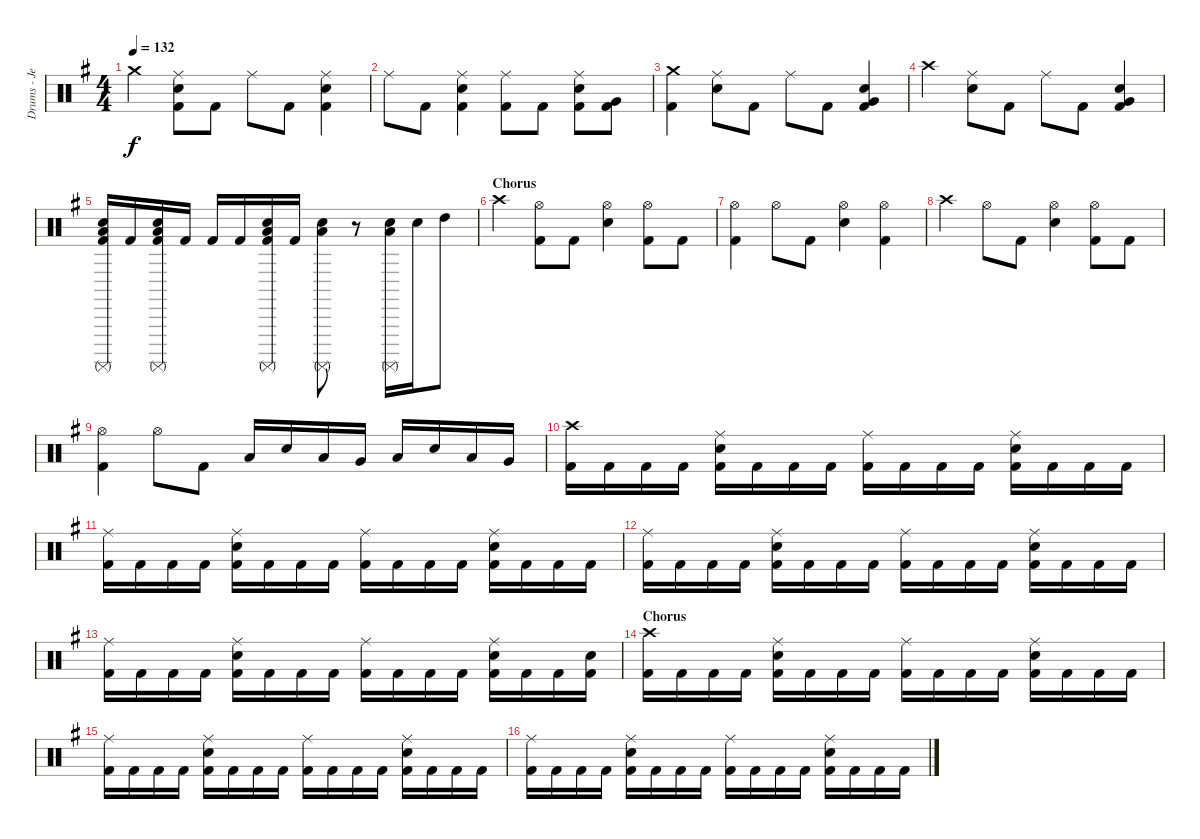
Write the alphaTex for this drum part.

\track ("Drums - Jeroen Simons " "Drums - Je") {instrument percussion}
\staff {score}
\articulation defaults
\ts (4 4)
\tempo 132
\clef neutral
\ks g "Crash medium (hit)".4{dy f}
("Ride (middle)" "Electric Snare (hit)" "Kick (hit) 2").8 "Kick (hit) 2".8 "Ride (middle)".8 "Kick (hit) 2".8 ("Ride (middle)" "Electric Snare (hit)" "Kick (hit) 2").4 |
"Ride (middle)".8 "Kick (hit) 2".8 ("Ride (middle)" "Electric Snare (hit)" "Kick (hit) 2").4 ("Ride (middle)" "Kick (hit) 2").8 "Kick (hit) 2".8 ("Ride (middle)" "Electric Snare (hit)" "Kick (hit) 2").8 ("Very Low Tom (hit)" "Kick (hit) 2").8 |
("Crash medium (hit)" "Kick (hit) 2").4 ("Ride (middle)" "Electric Snare (hit)").8 "Kick (hit) 2".8 "Ride (middle)".8 "Kick (hit) 2".8 ("Very Low Tom (hit)" "Electric Snare (hit)" "Kick (hit) 2").4 |
"Crash high (hit)".4 ("Ride (middle)" "Electric Snare (hit)").8 "Kick (hit) 2".8 "Ride (middle)".8 "Kick (hit) 2".8 ("Very Low Tom (hit)" "Electric Snare (hit)" "Kick (hit) 2").4 |
("Surdo (mute)" "Low Tom (hit)" "Electric Snare (hit)" "Kick (hit) 2").16 "Kick (hit) 2".16 ("Surdo (mute)" "Low Tom (hit)" "Electric Snare (hit)" "Kick (hit) 2").16 "Kick (hit) 2".16 "Kick (hit) 2".16 "Kick (hit) 2".16 ("Surdo (mute)" "Low Tom (hit)" "Electric Snare (hit)" "Kick (hit) 2").16 "Kick (hit) 2".16 ("Surdo (mute)" "Low Tom (hit)" "Electric Snare (hit)").8 r.8 ("Surdo (mute)" "Low Tom (hit)" "Electric Snare (hit)").16 "Electric Snare (hit)".16 "High Tom (hit)".8 |
\section ("" "Chorus")
"Crash high (hit)".4 ("Hi-Hat (open)" "Kick (hit) 2").8 "Kick (hit) 2".8 ("Hi-Hat (open)" "Electric Snare (hit)").4 ("Hi-Hat (open)" "Kick (hit) 2").8 "Kick (hit) 2".8 |
("Hi-Hat (open)" "Kick (hit) 2").4 "Hi-Hat (open)".8 "Kick (hit) 2".8 ("Hi-Hat (open)" "Electric Snare (hit)").4 ("Hi-Hat (open)" "Kick (hit) 2").4 |
"Crash high (hit)".4 "Hi-Hat (open)".8 "Kick (hit) 2".8 ("Hi-Hat (open)" "Electric Snare (hit)").4 ("Hi-Hat (open)" "Kick (hit) 2").8 "Kick (hit) 2".8 |
("Hi-Hat (open)" "Kick (hit) 2").4 "Hi-Hat (open)".8 "Kick (hit) 2".8 "Low Tom (hit)".16 "Electric Snare (hit)".16 "Low Tom (hit)".16 "Very Low Tom (hit)".16 "Low Tom (hit)".16 "Electric Snare (hit)".16 "Low Tom (hit)".16 "Very Low Tom (hit)".16 |
("Crash high (hit)" "Kick (hit) 2").16 "Kick (hit) 2".16 "Kick (hit) 2".16 "Kick (hit) 2".16 ("Ride (middle)" "Electric Snare (hit)" "Kick (hit) 2").16 "Kick (hit) 2".16 "Kick (hit) 2".16 "Kick (hit) 2".16 ("Ride (middle)" "Kick (hit) 2").16 "Kick (hit) 2".16 "Kick (hit) 2".16 "Kick (hit) 2".16 ("Ride (middle)" "Electric Snare (hit)" "Kick (hit) 2").16 "Kick (hit) 2".16 "Kick (hit) 2".16 "Kick (hit) 2".16 |
("Ride (middle)" "Kick (hit) 2").16 "Kick (hit) 2".16 "Kick (hit) 2".16 "Kick (hit) 2".16 ("Ride (middle)" "Electric Snare (hit)" "Kick (hit) 2").16 "Kick (hit) 2".16 "Kick (hit) 2".16 "Kick (hit) 2".16 ("Ride (middle)" "Kick (hit) 2").16 "Kick (hit) 2".16 "Kick (hit) 2".16 "Kick (hit) 2".16 ("Ride (middle)" "Electric Snare (hit)" "Kick (hit) 2").16 "Kick (hit) 2".16 "Kick (hit) 2".16 "Kick (hit) 2".16 |
("Ride (middle)" "Kick (hit) 2").16 "Kick (hit) 2".16 "Kick (hit) 2".16 "Kick (hit) 2".16 ("Ride (middle)" "Electric Snare (hit)" "Kick (hit) 2").16 "Kick (hit) 2".16 "Kick (hit) 2".16 "Kick (hit) 2".16 ("Ride (middle)" "Kick (hit) 2").16 "Kick (hit) 2".16 "Kick (hit) 2".16 "Kick (hit) 2".16 ("Ride (middle)" "Electric Snare (hit)" "Kick (hit) 2").16 "Kick (hit) 2".16 "Kick (hit) 2".16 "Kick (hit) 2".16 |
("Ride (middle)" "Kick (hit) 2").16 "Kick (hit) 2".16 "Kick (hit) 2".16 "Kick (hit) 2".16 ("Ride (middle)" "Electric Snare (hit)" "Kick (hit) 2").16 "Kick (hit) 2".16 "Kick (hit) 2".16 "Kick (hit) 2".16 ("Ride (middle)" "Kick (hit) 2").16 "Kick (hit) 2".16 "Kick (hit) 2".16 "Kick (hit) 2".16 ("Ride (middle)" "Electric Snare (hit)" "Kick (hit) 2").16 "Kick (hit) 2".16 "Kick (hit) 2".16 ("Electric Snare (hit)" "Kick (hit) 2").16 |
\section ("" "Chorus")
("Crash high (hit)" "Kick (hit) 2").16 "Kick (hit) 2".16 "Kick (hit) 2".16 "Kick (hit) 2".16 ("Ride (middle)" "Electric Snare (hit)" "Kick (hit) 2").16 "Kick (hit) 2".16 "Kick (hit) 2".16 "Kick (hit) 2".16 ("Ride (middle)" "Kick (hit) 2").16 "Kick (hit) 2".16 "Kick (hit) 2".16 "Kick (hit) 2".16 ("Ride (middle)" "Electric Snare (hit)" "Kick (hit) 2").16 "Kick (hit) 2".16 "Kick (hit) 2".16 "Kick (hit) 2".16 |
("Ride (middle)" "Kick (hit) 2").16 "Kick (hit) 2".16 "Kick (hit) 2".16 "Kick (hit) 2".16 ("Ride (middle)" "Electric Snare (hit)" "Kick (hit) 2").16 "Kick (hit) 2".16 "Kick (hit) 2".16 "Kick (hit) 2".16 ("Ride (middle)" "Kick (hit) 2").16 "Kick (hit) 2".16 "Kick (hit) 2".16 "Kick (hit) 2".16 ("Ride (middle)" "Electric Snare (hit)" "Kick (hit) 2").16 "Kick (hit) 2".16 "Kick (hit) 2".16 "Kick (hit) 2".16 |
("Ride (middle)" "Kick (hit) 2").16 "Kick (hit) 2".16 "Kick (hit) 2".16 "Kick (hit) 2".16 ("Ride (middle)" "Electric Snare (hit)" "Kick (hit) 2").16 "Kick (hit) 2".16 "Kick (hit) 2".16 "Kick (hit) 2".16 ("Ride (middle)" "Kick (hit) 2").16 "Kick (hit) 2".16 "Kick (hit) 2".16 "Kick (hit) 2".16 ("Ride (middle)" "Electric Snare (hit)" "Kick (hit) 2").16 "Kick (hit) 2".16 "Kick (hit) 2".16 "Kick (hit) 2".16
